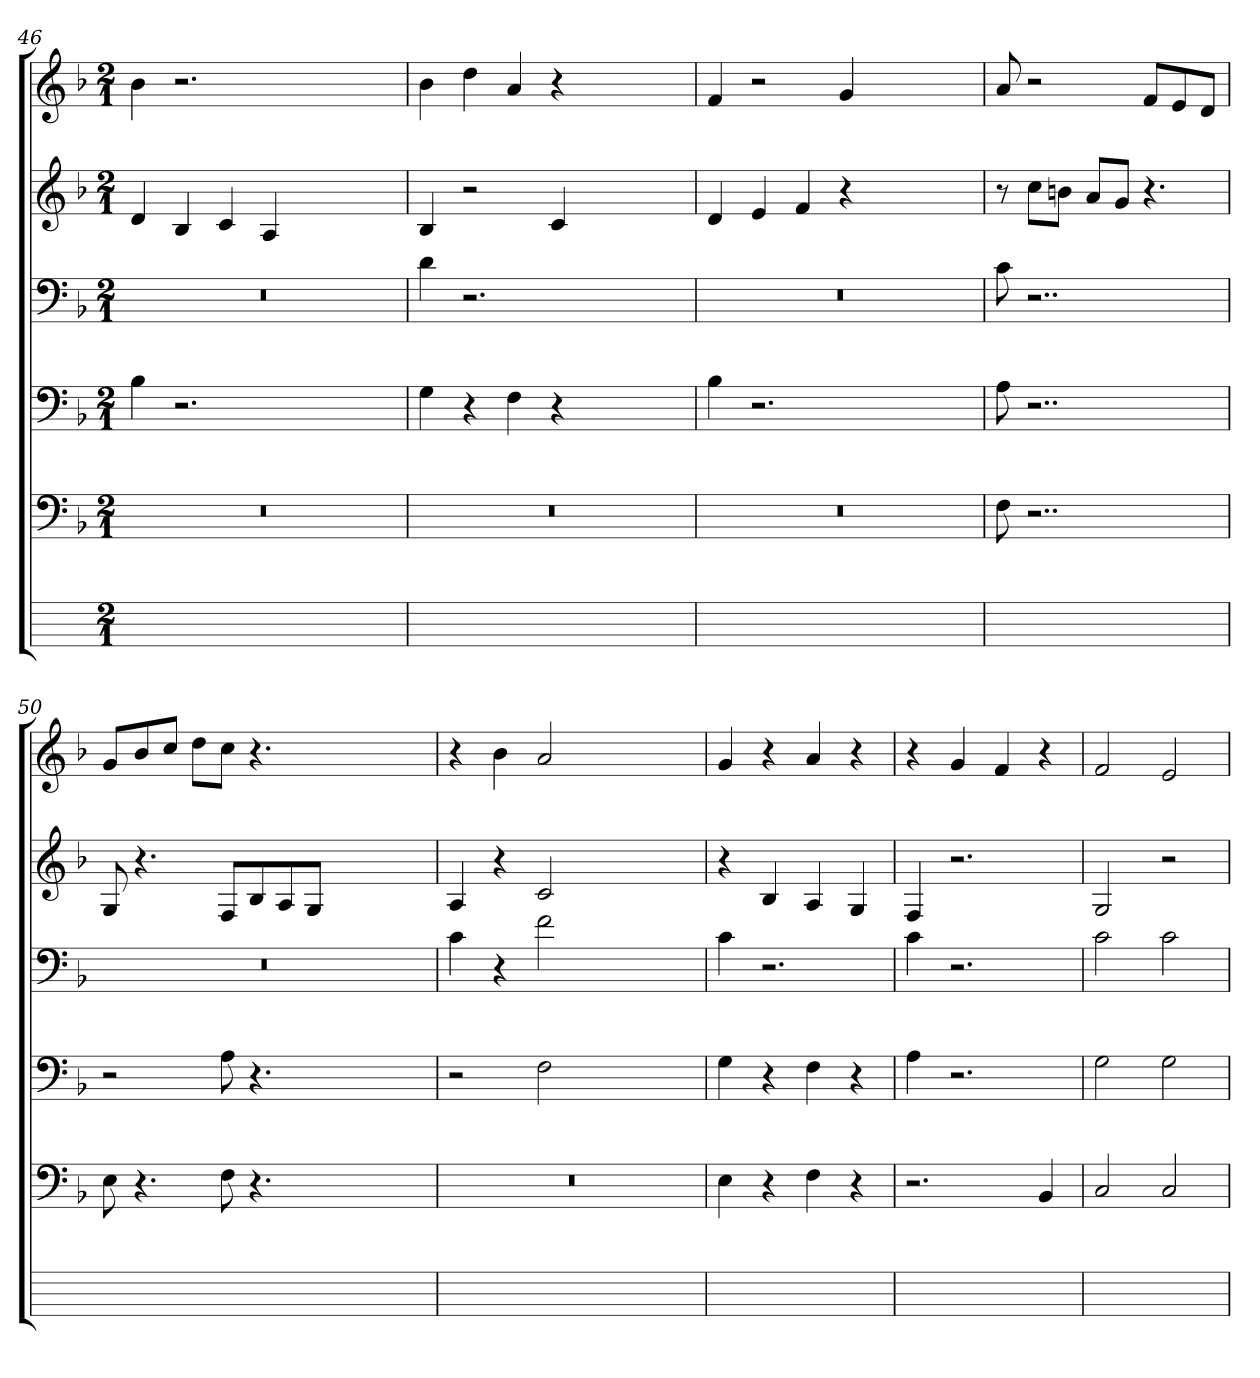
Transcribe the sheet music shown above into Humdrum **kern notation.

**kern	**kern	**kern	**kern	**kern	**kern
*part6	*part5	*part4	*part3	*part2	*part1
*staff6	*staff5	*staff4	*staff3	*staff2	*staff1
*	*clefF4	*clefF4	*clefF4	*clefG2	*clefG2
*	*k[b-]	*k[b-]	*k[b-]	*k[b-]	*k[b-]
*	*F:	*F:	*F:	*F:	*F:
*M2/1	*M2/1	*M2/1	*M2/1	*M2/1	*M2/1
=46	=46	=46	=46	=46	=46
0ryy	0r	4B-i	0r	4d	4b-
.	.	2.r	.	4B-j	2.r
.	.	.	.	4c	.
.	.	.	.	4Aj	.
.	.	1ryy	.	1ryy	1ryy
=47	=47	=47	=47	=47	=47
0ryy	0r	4G	4di	4B-	4b-i
.	.	4r	2.r	2r	4ddj
.	.	4F	.	.	4a
.	.	4r	.	4c	4r
.	.	1ryy	1ryy	1ryy	1ryy
=48	=48	=48	=48	=48	=48
0ryy	0r	4B-	0r	4d	4f
.	.	2.r	.	4e	2r
.	.	.	.	4f	.
.	.	.	.	4r	4g
.	.	1ryy	.	1ryy	1ryy
=49	=49	=49	=49	=49	=49
1ryy	8F	8A	8c	8r	8a
.	2..r	2..r	2..r	8ccjL	2r
.	.	.	.	8bnjJ	.
.	.	.	.	8ajL	.
.	.	.	.	8gZJ	.
.	.	.	.	4.r	8fjL
.	.	.	.	.	8ej
.	.	.	.	.	8djJ
=50	=50	=50	=50	=50	=50
0ryy	8E	2r	0r	8G	8gL
.	4.r	.	.	4.r	8b-j
.	.	.	.	.	8ccjJ
.	.	.	.	.	8ddjL
.	8F	8A	.	8FL	8ccJ
.	4.r	4.r	.	8B-j	4.r
.	.	.	.	8Aj	.
.	.	.	.	8GjJ	.
.	1ryy	1ryy	.	1ryy	1ryy
=51	=51	=51	=51	=51	=51
0ryy	0r	2r	4ci	4A	4r
.	.	.	4r	4r	4b-
.	.	2F	2fZ	2c	2a
.	.	1ryy	1ryy	1ryy	1ryy
=52	=52	=52	=52	=52	=52
1ryy	4E	4G	4ci	4r	4g
.	4r	4r	2.r	4B-	4r
.	4F	4F	.	4A	4a
.	4r	4r	.	4G	4r
=53	=53	=53	=53	=53	=53
1ryy	2.r	4A	4ci	4F	4r
.	.	2.r	2.r	2.r	4g
.	.	.	.	.	4f
.	4BB-j	.	.	.	4r
=54	=54	=54	=54	=54	=54
1ryy	2C	2G	2ci	2G	2fi
.	2Ci	2Gi	2ci	2r	2e
=	=	=	=	=	=
*-	*-	*-	*-	*-	*-
